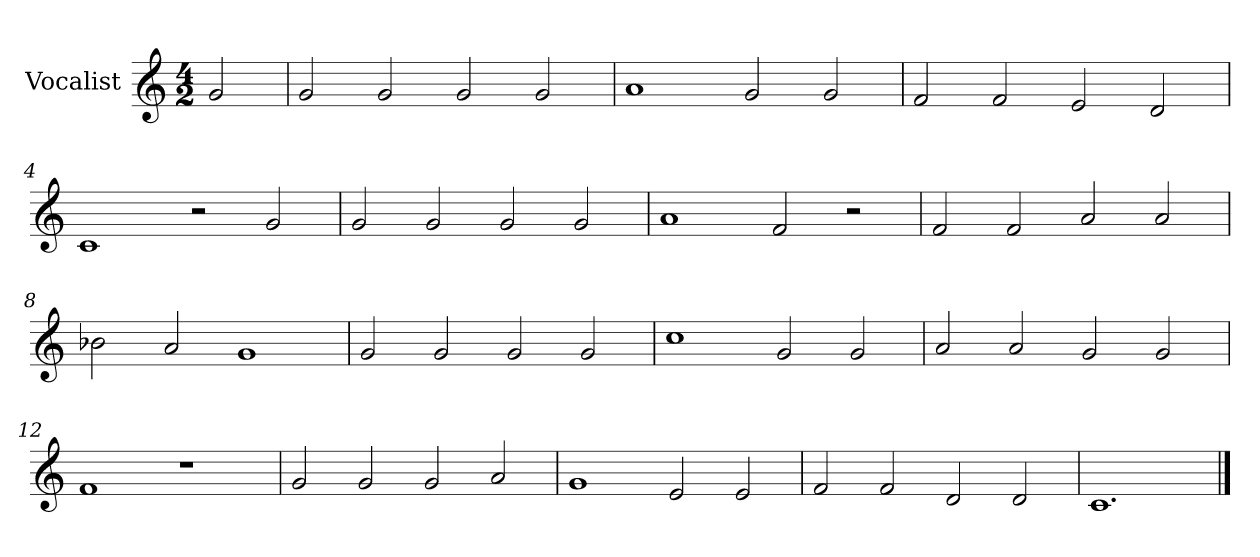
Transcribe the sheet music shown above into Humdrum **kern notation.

**kern
*part1
*staff1
*I"Vocalist
*k[]
*C:
*M4/2
=
2g
=1
2g
2g
2g
2g
=2
1a
2g
2g
=3
2f
2f
2e
2d
=4
1c
2r
2g
=5
2g
2g
2g
2g
=6
1a
2f
2r
=7
2f
2f
2a
2a
=8
2b-X
2a
1g
=9
2g
2g
2g
2g
=10
1cc
2g
2g
=11
2a
2a
2g
2g
=12
1f
1r
=13
2g
2g
2g
2a
=14
1g
2e
2e
=15
2f
2f
2d
2d
=16
1.c
==
*-
